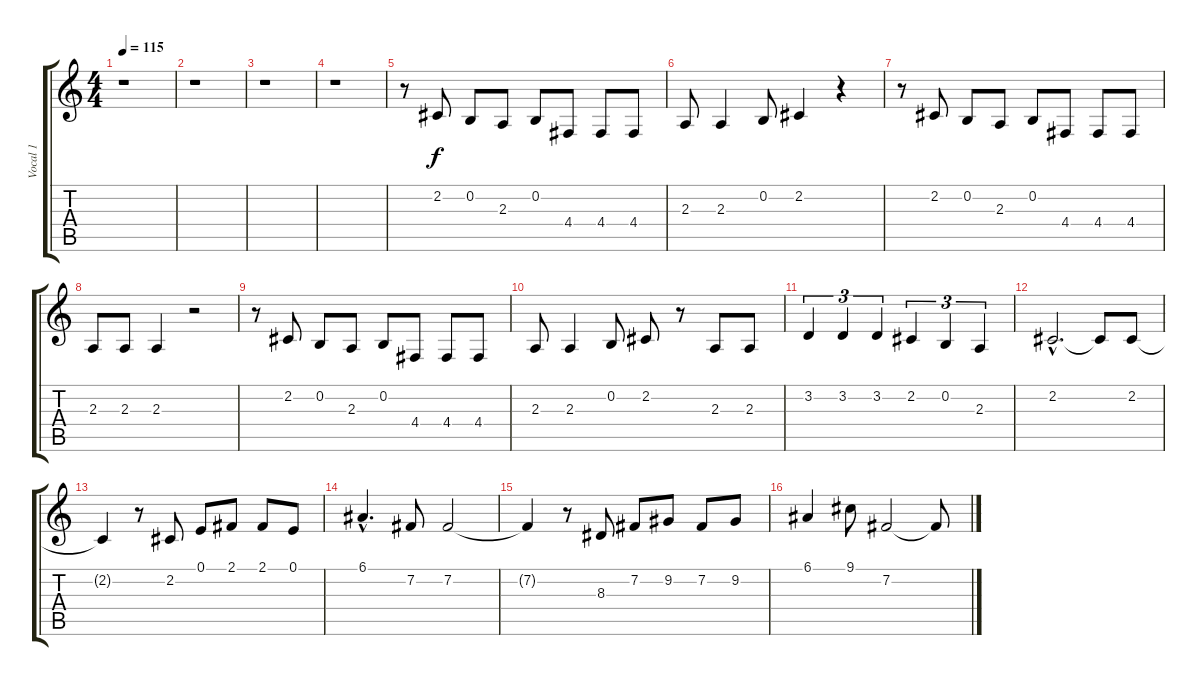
\track ("Vocal 1" "Vocal 1") {instrument lead2sawtooth}
\staff {score tabs}
\tuning (E4 B3 G3 D3 A2 E2) {hide}
\ts (4 4)
\tempo 115
\clef g2
\ks c
r.1{dy f} |
r.1 |
r.1 |
r.1 |
r.8 2.2.8 0.2.8 2.3.8 0.2.8 4.4.8 4.4.8 4.4.8 |
2.3.8 2.3.4 0.2.8 2.2.4 r.4 |
r.8 2.2.8 0.2.8 2.3.8 0.2.8 4.4.8 4.4.8 4.4.8 |
2.3.8 2.3.8 2.3.4 r.2 |
r.8 2.2.8 0.2.8 2.3.8 0.2.8 4.4.8 4.4.8 4.4.8 |
2.3.8 2.3.4 0.2.8 2.2.8 r.8 2.3.8 2.3.8 |
3.2.4{tu (3 2)} 3.2.4{tu (3 2)} 3.2.4{tu (3 2)} 2.2.4{tu (3 2)} 0.2.4{tu (3 2)} 2.3.4{tu (3 2)} |
2.2{hac}.2{d} 2.2{t}.8 2.2.8 |
2.2{t}.4 r.8 2.2.8 0.1.8 2.1.8 2.1.8 0.1.8 |
6.1{hac}.4{d} 7.2.8 7.2.2 |
7.2{t}.4 r.8 8.3.8 7.2.8 9.2.8 7.2.8 9.2.8 |
6.1.4 9.1.8 7.2.2 7.2{t}.8
